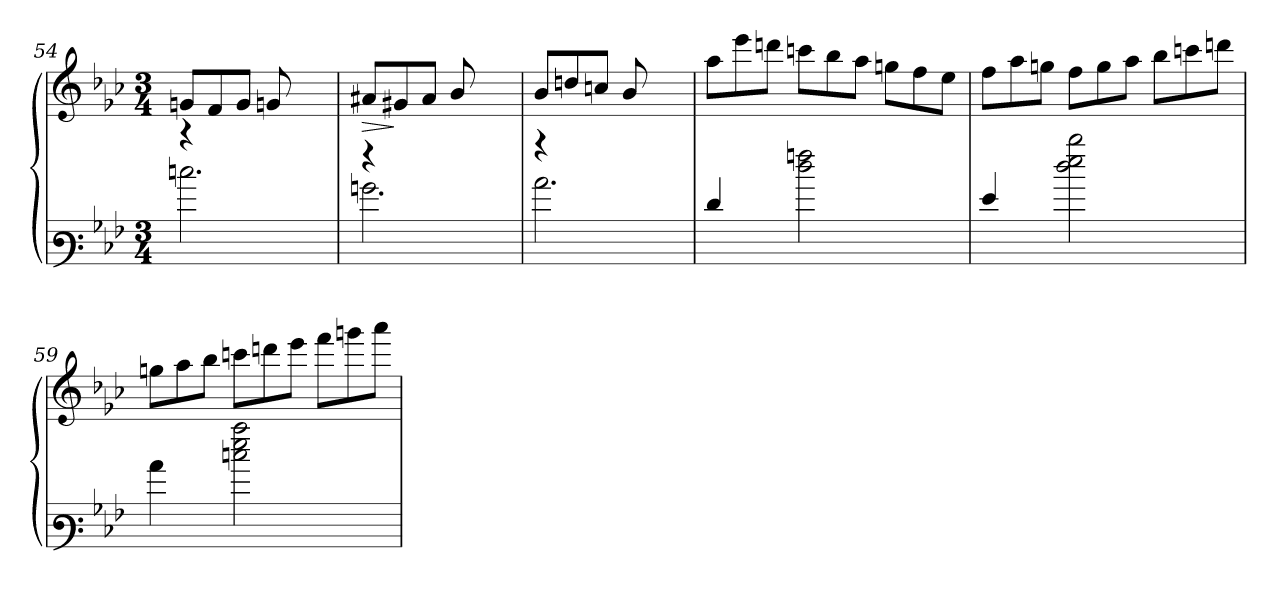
**kern	**kern	**dynam
*part1	*part1	*part1
*staff2	*staff1	*staff1/2
*clefF3	*clefG3	*
*k[b-e-a-]	*k[b-e-a-]	*
*M3/4	*M3/4	*
=54	=54	=54
*^	*	*
4rddd	2.ee\	8e/L	.
.	.	8d/	.
2ryy	.	8e/J	.
.	.	8en/L	.
.	.	4ryy	.
=55	=55	=55	=55
!	!	!	!LO:HP:b
4raa	2.b\	8f#X/L	>
.	.	8e#X/	]
2ryy	.	8f#/J	.
.	.	8g/L	.
.	.	4ryy	.
!!LO:LB:g=z
=56	=56	=56	=56
4rbb	2.cc\	8g/L	.
.	.	8b/	.
2ryy	.	8a/J	.
.	.	8g/L	.
.	.	4ryy	.
*v	*v	*	*
=57	=57	=57
4f/	8ff\L	.
.	8ccc\	.
8ryy	8bb\J	.
2ff\ 2aa\	8aa\L	.
.	8gg\	.
.	8ff\J	.
.	8ee\L	.
4ryy	8dd\	.
.	8cc\J	.
=58	=58	=58
4g/	8dd\L	.
.	8ff\	.
8ryy	8ee\J	.
2ff\ 2gg\ 2ddd\	8dd\L	.
.	8ee\	.
.	8ff\J	.
.	8gg\L	.
4ryy	8aa\	.
.	8bb\J	.
=59	=59	=59
4cc\	8ee\L	.
.	8ff\	.
8ryy	8gg\J	.
2ee\ 2gg\ 2ccc\	8aa\L	.
.	8bb\	.
.	8ccc\J	.
.	8ddd\L	.
4ryy	8eee\	.
.	8fff\J	.
=	=	=
*-	*-	*-
